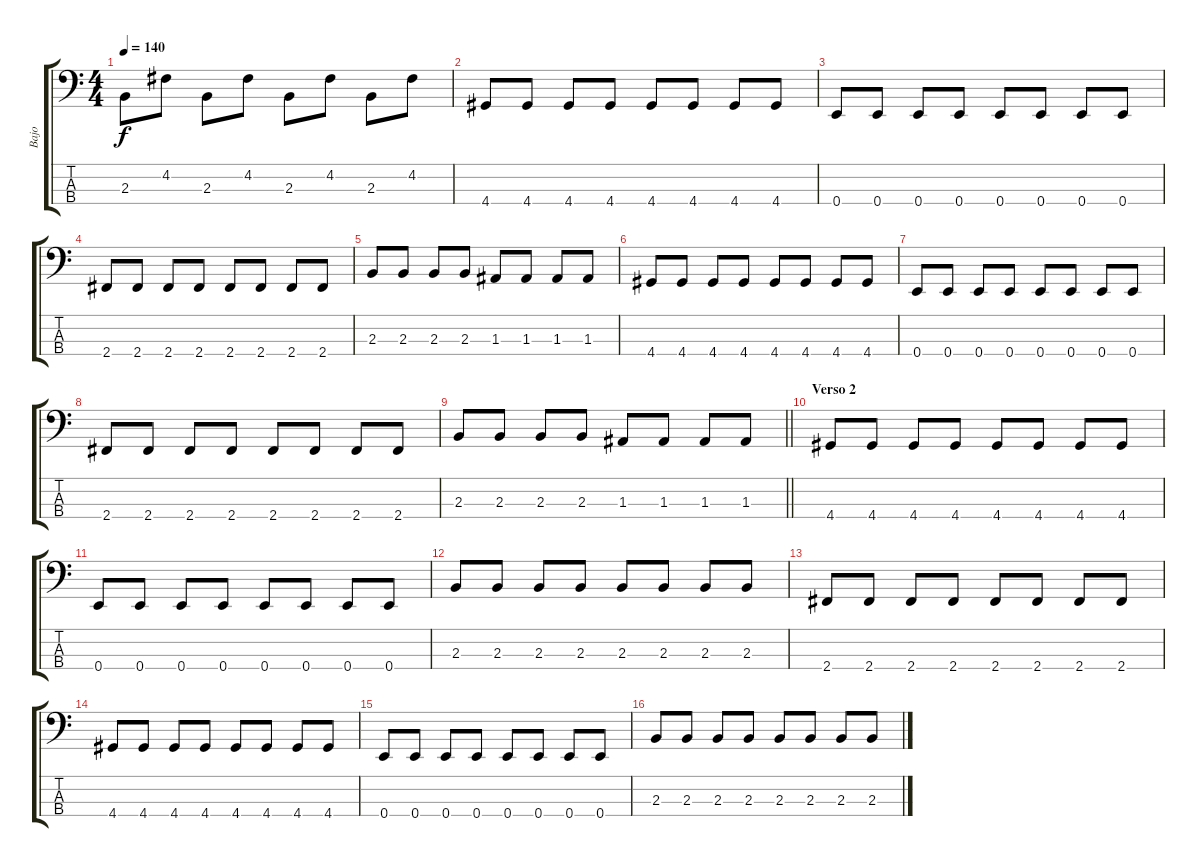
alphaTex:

\track ("Bajo" "Bajo") {instrument electricbassfinger}
\staff {score tabs}
\tuning (G2 D2 A1 E1) {hide}
\ts (4 4)
\tempo 140
\clef f4
\ks c
2.3.8{dy f} 4.2.8 2.3.8 4.2.8 2.3.8 4.2.8 2.3.8 4.2.8 |
4.4.8 4.4.8 4.4.8 4.4.8 4.4.8 4.4.8 4.4.8 4.4.8 |
0.4.8 0.4.8 0.4.8 0.4.8 0.4.8 0.4.8 0.4.8 0.4.8 |
2.4.8 2.4.8 2.4.8 2.4.8 2.4.8 2.4.8 2.4.8 2.4.8 |
2.3.8 2.3.8 2.3.8 2.3.8 1.3.8 1.3.8 1.3.8 1.3.8 |
4.4.8 4.4.8 4.4.8 4.4.8 4.4.8 4.4.8 4.4.8 4.4.8 |
0.4.8 0.4.8 0.4.8 0.4.8 0.4.8 0.4.8 0.4.8 0.4.8 |
2.4.8 2.4.8 2.4.8 2.4.8 2.4.8 2.4.8 2.4.8 2.4.8 |
\barLineRight lightlight
2.3.8 2.3.8 2.3.8 2.3.8 1.3.8 1.3.8 1.3.8 1.3.8 |
\section ("" "Verso 2")
4.4.8 4.4.8 4.4.8 4.4.8 4.4.8 4.4.8 4.4.8 4.4.8 |
0.4.8 0.4.8 0.4.8 0.4.8 0.4.8 0.4.8 0.4.8 0.4.8 |
2.3.8 2.3.8 2.3.8 2.3.8 2.3.8 2.3.8 2.3.8 2.3.8 |
2.4.8 2.4.8 2.4.8 2.4.8 2.4.8 2.4.8 2.4.8 2.4.8 |
4.4.8 4.4.8 4.4.8 4.4.8 4.4.8 4.4.8 4.4.8 4.4.8 |
0.4.8 0.4.8 0.4.8 0.4.8 0.4.8 0.4.8 0.4.8 0.4.8 |
2.3.8 2.3.8 2.3.8 2.3.8 2.3.8 2.3.8 2.3.8 2.3.8
